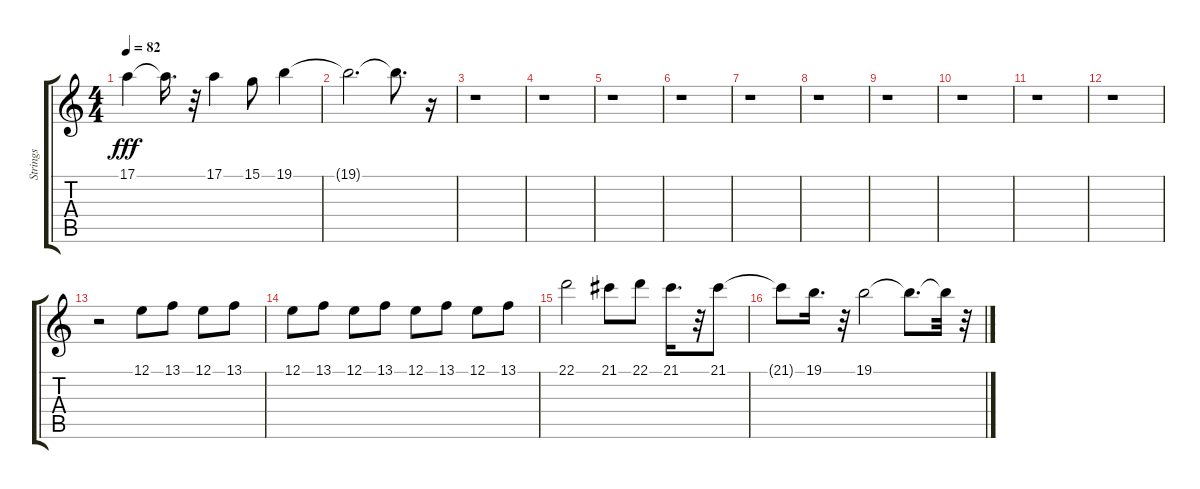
\track ("Strings" "Strings") {instrument stringensemble1}
\staff {score tabs}
\tuning (E4 B3 G3 D3 A2 E2) {hide}
\ts (4 4)
\tempo 82
\clef g2
\ks c
17.1.4{dy fff} 17.1{t}.16{d} r.32 17.1.4 15.1.8 19.1.4 |
19.1{t}.2{d} 19.1{t}.8{d} r.16 |
r.1 |
r.1 |
r.1 |
r.1 |
r.1 |
r.1 |
r.1 |
r.1 |
r.1 |
r.1 |
r.2 12.1.8 13.1.8 12.1.8 13.1.8 |
12.1.8 13.1.8 12.1.8 13.1.8 12.1.8 13.1.8 12.1.8 13.1.8 |
22.1.2 21.1.8 22.1.8 21.1.16{d} r.32 21.1.8 |
21.1{t}.8 19.1.16{d} r.32 19.1.2 19.1{t}.8{d} 19.1{t}.32 r.32
